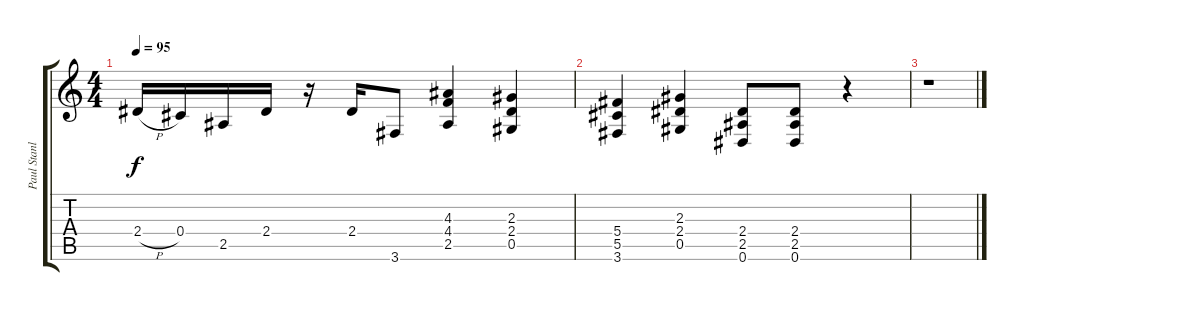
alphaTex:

\track ("Paul Stanley" "Paul Stanl") {instrument overdrivenguitar}
\staff {score tabs}
\tuning (Eb4 Bb3 Gb3 Db3 Ab2 Eb2) {hide}
\ts (4 4)
\tempo 95
\clef g2
\ks c
2.4{h}.16{dy f} 0.4.16 2.5.16 2.4.16 r.16 2.4.16 3.6.8 (4.3 4.4 2.5).4 (2.3 2.4 0.5).4 |
(5.4 5.5 3.6).4 (2.3 2.4 0.5).4 (2.4 2.5 0.6).8 (2.4 2.5 0.6).8 r.4 |
r.1
